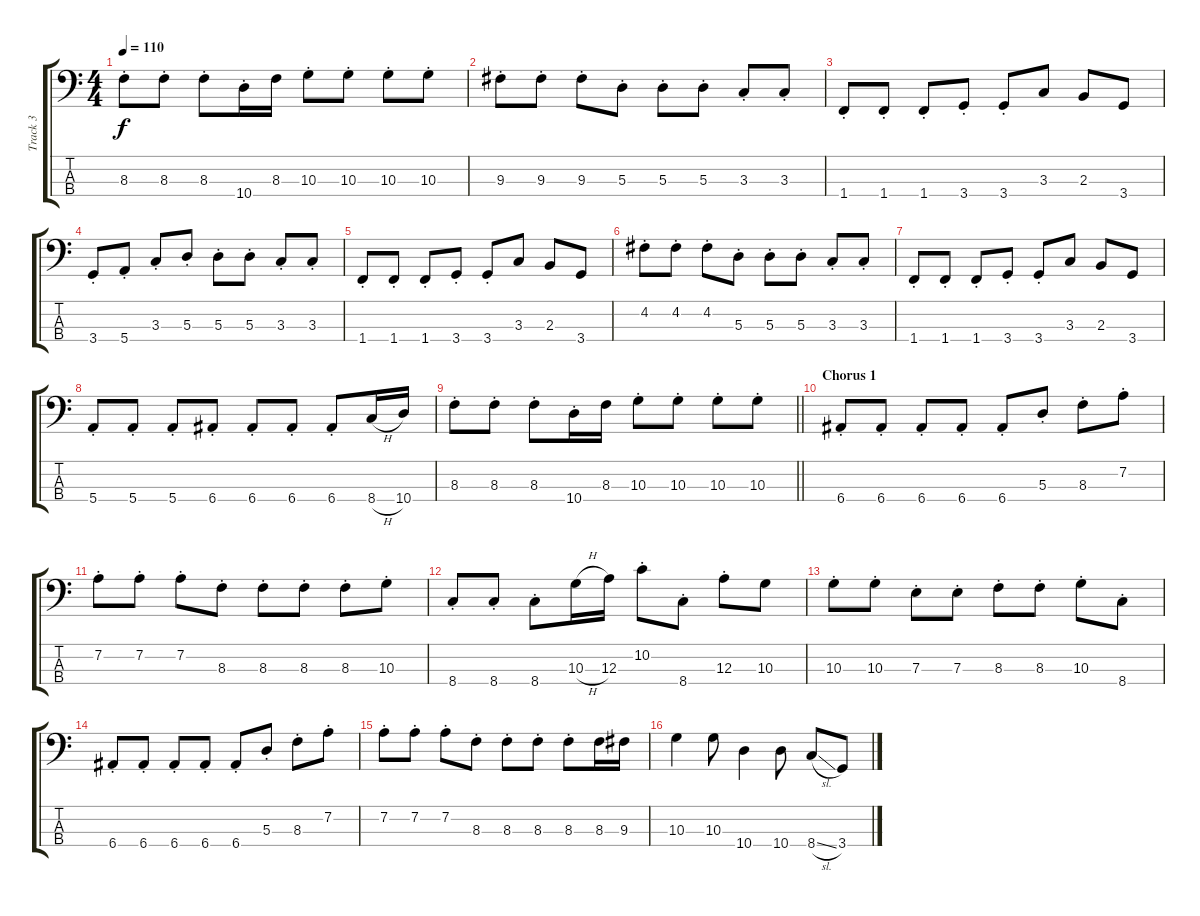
\track ("Track 3" "Track 3") {instrument electricbassfinger}
\staff {score tabs}
\tuning (G2 D2 A1 E1) {hide}
\ts (4 4)
\tempo 110
\clef f4
\ks aminor
8.3{st}.8{dy f} 8.3{st}.8 8.3{st}.8 10.4{st}.16 8.3.16 10.3{st}.8 10.3{st}.8 10.3{st}.8 10.3{st}.8 |
9.3{st}.8 9.3{st}.8 9.3{st}.8 5.3{st}.8 5.3{st}.8 5.3{st}.8 3.3{st}.8 3.3{st}.8 |
1.4{st}.8 1.4{st}.8 1.4{st}.8 3.4{st}.8 3.4{st}.8 3.3.8 2.3.8 3.4.8 |
3.4{st}.8 5.4{st}.8 3.3{st}.8 5.3{st}.8 5.3{st}.8 5.3{st}.8 3.3{st}.8 3.3{st}.8 |
1.4{st}.8 1.4{st}.8 1.4{st}.8 3.4{st}.8 3.4{st}.8 3.3.8 2.3.8 3.4.8 |
4.2{st}.8 4.2{st}.8 4.2{st}.8 5.3{st}.8 5.3{st}.8 5.3{st}.8 3.3{st}.8 3.3{st}.8 |
1.4{st}.8 1.4{st}.8 1.4{st}.8 3.4{st}.8 3.4{st}.8 3.3.8 2.3.8 3.4.8 |
5.4{st}.8 5.4{st}.8 5.4{st}.8 6.4{st}.8 6.4{st}.8 6.4{st}.8 6.4{st}.8 8.4{h}.16 10.4.16 |
\barLineRight lightlight
8.3{st}.8 8.3{st}.8 8.3{st}.8 10.4{st}.16 8.3.16 10.3{st}.8 10.3{st}.8 10.3{st}.8 10.3{st}.8 |
\section ("" "Chorus 1")
6.4{st}.8 6.4{st}.8 6.4{st}.8 6.4{st}.8 6.4{st}.8 5.3{st}.8 8.3{st}.8 7.2{st}.8 |
7.2{st}.8 7.2{st}.8 7.2{st}.8 8.3{st}.8 8.3{st}.8 8.3{st}.8 8.3{st}.8 10.3{st}.8 |
8.4{st}.8 8.4{st}.8 8.4{st}.8 10.3{h}.16 12.3.16 10.2{st}.8 8.4{st}.8 12.3{st}.8 10.3.8 |
10.3{st}.8 10.3{st}.8 7.3{st}.8 7.3{st}.8 8.3{st}.8 8.3{st}.8 10.3{st}.8 8.4{st}.8 |
6.4{st}.8 6.4{st}.8 6.4{st}.8 6.4{st}.8 6.4{st}.8 5.3{st}.8 8.3{st}.8 7.2{st}.8 |
7.2{st}.8 7.2{st}.8 7.2{st}.8 8.3{st}.8 8.3{st}.8 8.3{st}.8 8.3{st}.8 8.3.16 9.3.16 |
10.3.4 10.3.8 10.4.4 10.4.8 8.4{sl}.8 3.4.8
